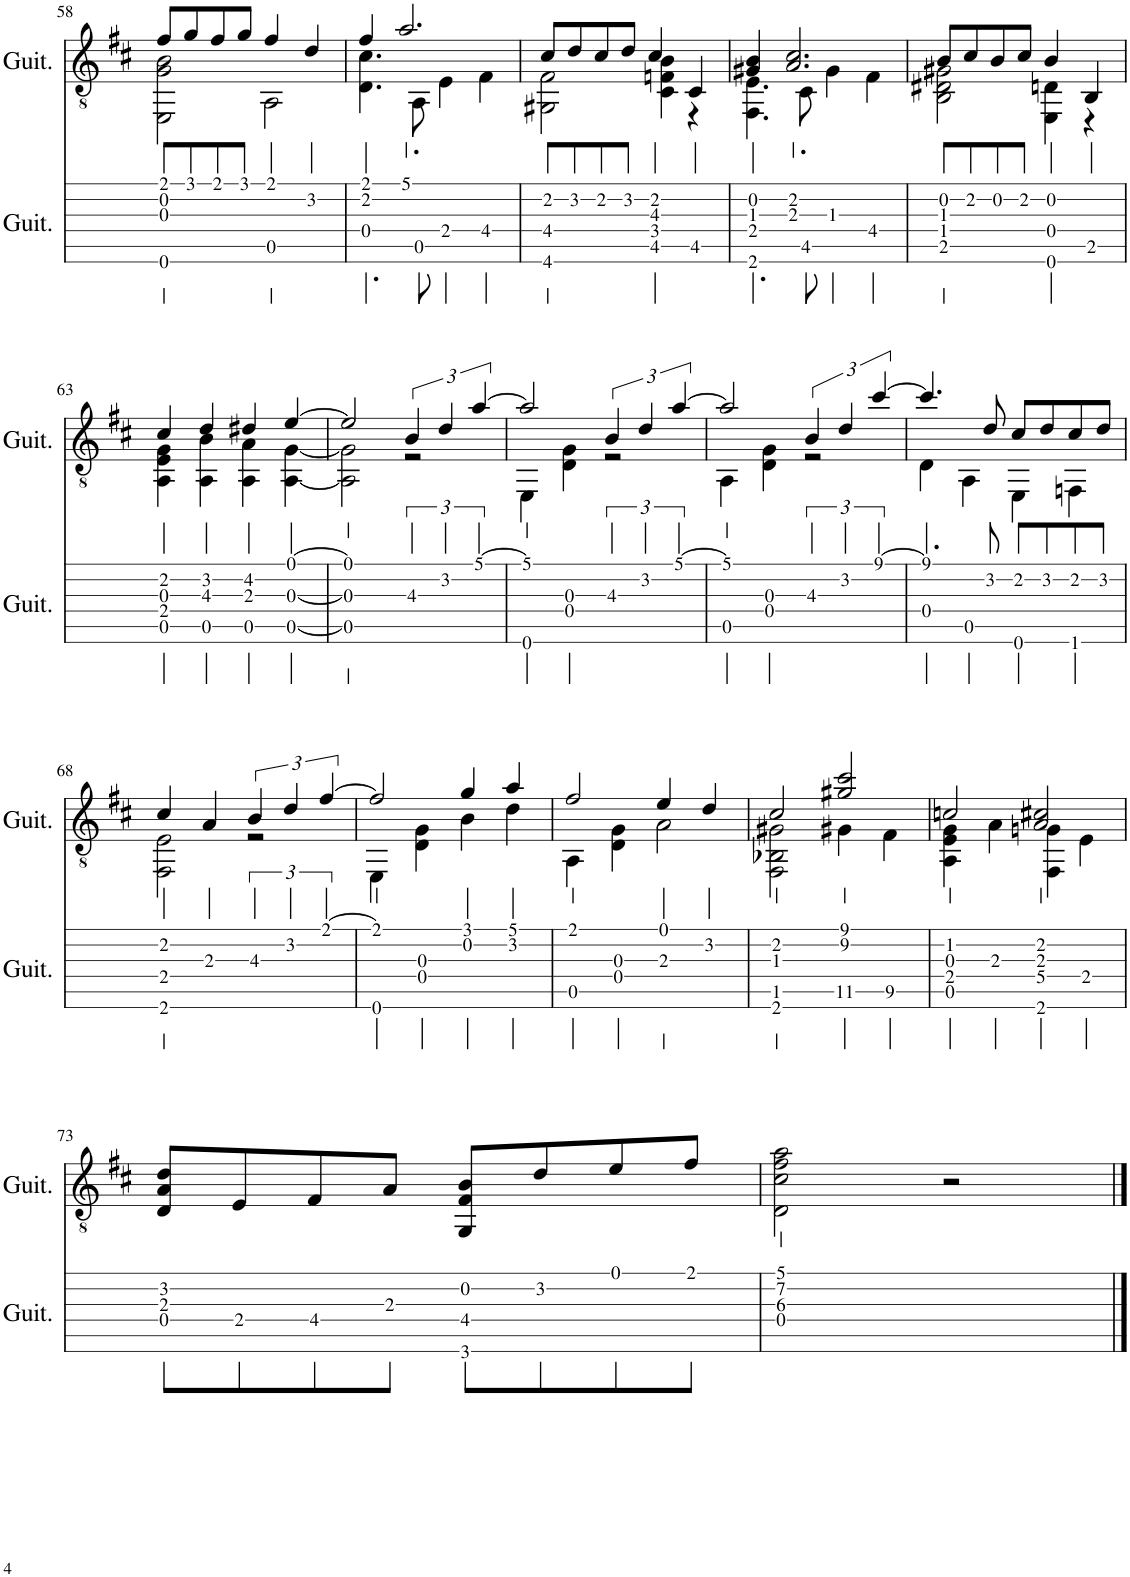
**kern	**kern
*part2	*part1
*staff2	*staff1
*I"Guitarra clásica	*I"Guitarra clásica
*I'Guit.	*I'Guit.
!!LO:PB:g=z
*	*clefGv2
*k[f#c#]	*k[f#c#]
*M4/4	*M4/4
=58	=58
*^	*^
8f#/L	2EE\ 2G\ 2B\	8f#/L	2EE\ 2G\ 2B\
8g/	.	8g/	.
8f#/	.	8f#/	.
8g/J	.	8g/J	.
4f#/	2AA\	4f#/	2AA\
4d/	.	4d/	.
=59	=59	=59	=59
4f#/	4.D\ 4.c#\	4f#/	4.D\ 4.c#\
2.a/	.	2.a/	.
.	8AA\	.	8AA\
.	4E\	.	4E\
.	4F#\	.	4F#\
=60	=60	=60	=60
8c#/L	2GG#X\ 2F#\	8c#/L	2GG#X\ 2F#\
8d/	.	8d/	.
8c#/	.	8c#/	.
8d/J	.	8d/J	.
4c#/	4C#\ 4Fn\ 4B\	4c#/	4C#\ 4Fn\ 4B\
4C#/	4r	4C#/	4r
=61	=61	=61	=61
4G#X/ 4B/	4.FF#\ 4.E\	4G#X/ 4B/	4.FF#\ 4.E\
2.A/ 2.c#/	.	2.A/ 2.c#/	.
.	8C#\	.	8C#\
.	4G#\	.	4G#\
.	4F#\	.	4F#\
=62	=62	=62	=62
8B/L	2BB\ 2D#X\ 2G#X\	8B/L	2BB\ 2D#X\ 2G#X\
8c#/	.	8c#/	.
8B/	.	8B/	.
8c#/J	.	8c#/J	.
4B/	4EE\ 4Dn\	4B/	4EE\ 4Dn\
4BB/	4r	4BB/	4r
!!LO:LB:g=z	!!
=63	=63	=63	=63
4c#/	4AA\ 4E\ 4G\	4c#/	4AA\ 4E\ 4G\
4d/	4AA\ 4B\	4d/	4AA\ 4B\
4d#X/	4AA\ 4A\	4d#X/	4AA\ 4A\
[4e/	[4AA\ [4G\	[4e/	[4AA\ [4G\
=64	=64	=64	=64
2e/]	2AA\] 2G\]	2e/]	2AA\] 2G\]
6B/	2r	6B/	2r
6d/	.	6d/	.
[6a/	.	[6a/	.
=65	=65	=65	=65
2a/]	4EE\	2a/]	4EE\
.	4D\ 4G\	.	4D\ 4G\
6B/	2r	6B/	2r
6d/	.	6d/	.
[6a/	.	[6a/	.
=66	=66	=66	=66
2a/]	4AA\	2a/]	4AA\
.	4D\ 4G\	.	4D\ 4G\
6B/	2r	6B/	2r
6d/	.	6d/	.
[6cc#/	.	[6cc#/	.
=67	=67	=67	=67
4.cc#/]	4D\	4.cc#/]	4D\
.	4AA\	.	4AA\
8d/	.	8d/	.
8c#/L	4EE\	8c#/L	4EE\
8d/	.	8d/	.
8c#/	4FFn\	8c#/	4FFn\
8d/J	.	8d/J	.
!!LO:LB:g=z	!!
=68	=68	=68	=68
4c#/	2FF#\ 2E\	4c#/	2FF#\ 2E\
4A/	.	4A/	.
6B/	2r	6B/	2r
6d/	.	6d/	.
[6f#/	.	[6f#/	.
=69	=69	=69	=69
2f#/]	4EE\	2f#/]	4EE\
.	4D\ 4G\	.	4D\ 4G\
4g/	4B\	4g/	4B\
4a/	4d\	4a/	4d\
=70	=70	=70	=70
2f#/	4AA\	2f#/	4AA\
.	4D\ 4G\	.	4D\ 4G\
4e/	2A\	4e/	2A\
4d/	.	4d/	.
=71	=71	=71	=71
2c#/	2FF#\ 2BB-X\ 2G#X\	2c#/	2FF#\ 2BB-X\ 2G#X\
2g#X/ 2cc#/	4G#X\	2g#X/ 2cc#/	4G#X\
.	4F#\	.	4F#\
=72	=72	=72	=72
2cn/	4AA\ 4E\ 4G\	2cn/	4AA\ 4E\ 4G\
.	4A\	.	4A\
2A/ 2c#X/	4FF#\ 4Gn\	2A/ 2c#X/	4FF#\ 4Gn\
.	4E\	.	4E\
*v	*v	*	*
*	*v	*v
!!LO:LB:g=z
=73	=73
8D\ 8A\ 8d\L	8D/ 8A/ 8d/L
8E\	8E/
8F#\	8F#/
8A\J	8A/J
8GG\ 8F#\ 8B\L	8GG/ 8F#/ 8B/L
8d\	8d/
8e\	8e/
8f#\J	8f#/J
=74	=74
*^	*
2D/ 2c#/ 2f#/ 2a/	2ryy	2D\ 2c#\ 2f#\ 2a\
2r	2r	2r
*v	*v	*
==	==
*-	*-
